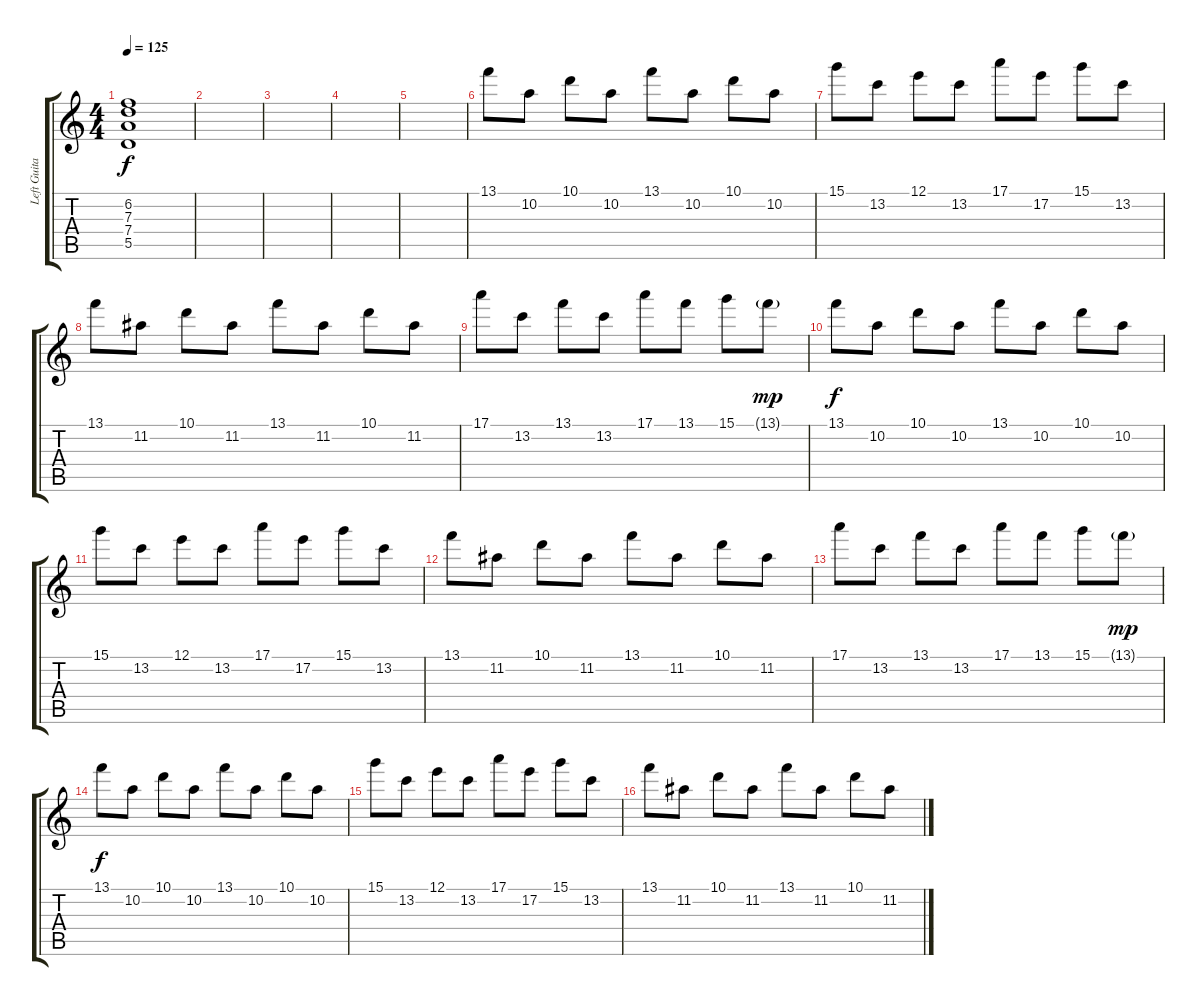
\track ("Left Guitar" "Left Guita") {instrument overdrivenguitar}
\staff {score tabs}
\tuning (E4 B3 G3 D3 A2 E2) {hide}
\ts (4 4)
\tempo 125
\clef g2
\ks c
(6.2{t} 7.3{t} 7.4{t} 5.5{t}).1{dy f} |
|
|
|
|
13.1.8 10.2.8 10.1.8 10.2.8 13.1.8 10.2.8 10.1.8 10.2.8 |
15.1.8 13.2.8 12.1.8 13.2.8 17.1.8 17.2.8 15.1.8 13.2.8 |
13.1.8 11.2.8 10.1.8 11.2.8 13.1.8 11.2.8 10.1.8 11.2.8 |
17.1.8 13.2.8 13.1.8 13.2.8 17.1.8 13.1.8 15.1.8 13.1{g}.8{dy mp} |
13.1.8{dy f} 10.2.8 10.1.8 10.2.8 13.1.8 10.2.8 10.1.8 10.2.8 |
15.1.8 13.2.8 12.1.8 13.2.8 17.1.8 17.2.8 15.1.8 13.2.8 |
13.1.8 11.2.8 10.1.8 11.2.8 13.1.8 11.2.8 10.1.8 11.2.8 |
17.1.8 13.2.8 13.1.8 13.2.8 17.1.8 13.1.8 15.1.8 13.1{g}.8{dy mp} |
13.1.8{dy f} 10.2.8 10.1.8 10.2.8 13.1.8 10.2.8 10.1.8 10.2.8 |
15.1.8 13.2.8 12.1.8 13.2.8 17.1.8 17.2.8 15.1.8 13.2.8 |
13.1.8 11.2.8 10.1.8 11.2.8 13.1.8 11.2.8 10.1.8 11.2.8
